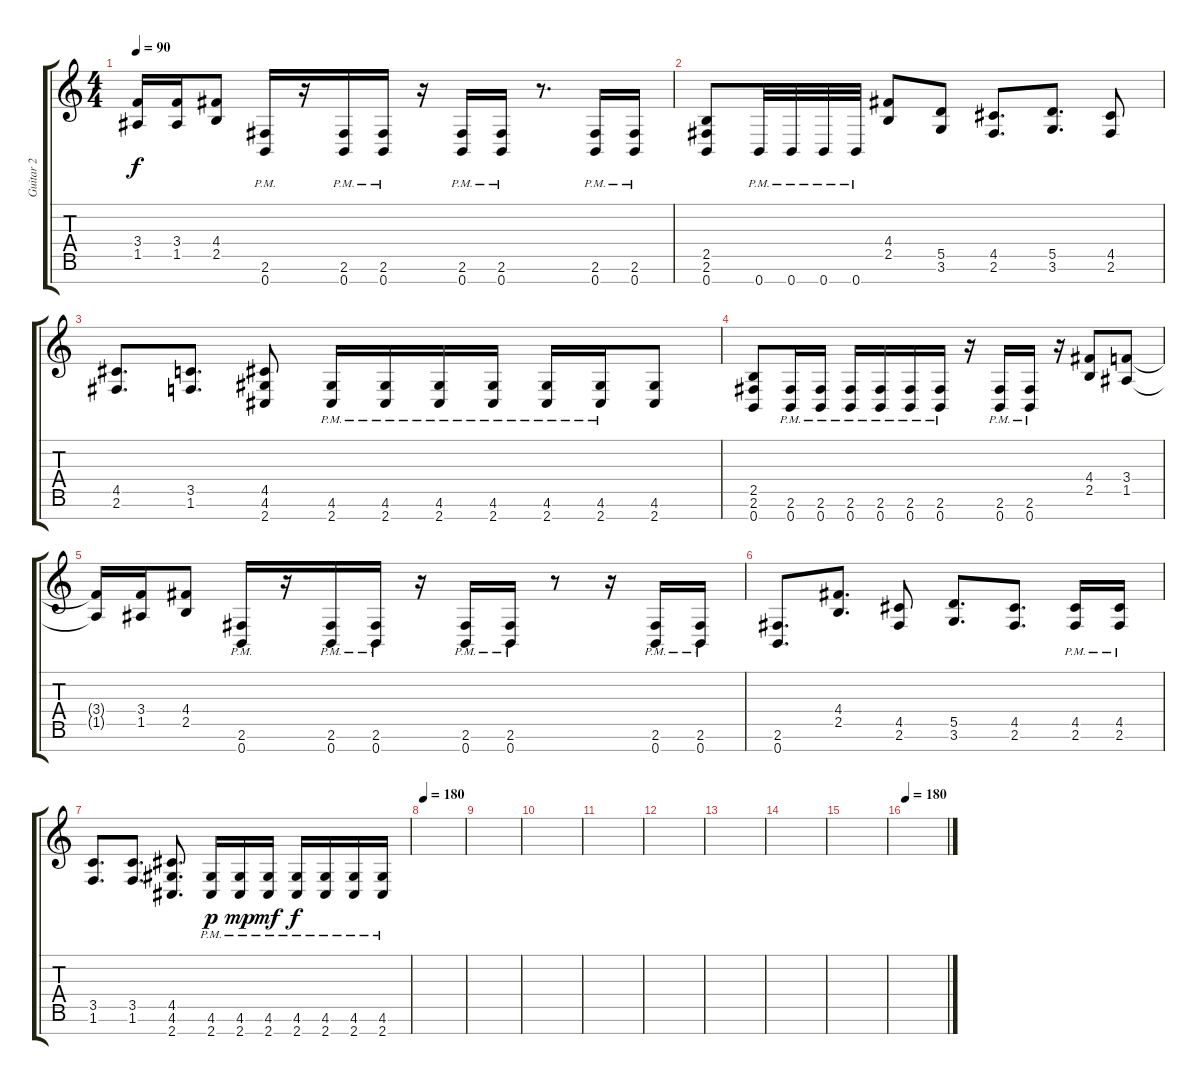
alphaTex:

\track ("Guitar 2" "Guitar 2") {instrument distortionguitar}
\staff {score tabs}
\tuning (E4 B3 G3 D3 A2 E2 B1) {hide}
\ts (4 4)
\tempo 90
\clef g2
\ks c
(3.4{t} 1.5{t}).16{dy f} (3.4 1.5).16 (4.4 2.5).8 (2.6{pm} 0.7{pm}).16 r.16 (2.6{pm} 0.7{pm}).16 (2.6{pm} 0.7{pm}).16 r.16 (2.6{pm} 0.7{pm}).16 (2.6{pm} 0.7{pm}).16 r.8{d} (2.6{pm} 0.7{pm}).16 (2.6{pm} 0.7{pm}).16 |
(2.5 2.6 0.7).8 0.7{pm}.32 0.7{pm}.32 0.7{pm}.32 0.7{pm}.32 (4.4 2.5).8 (5.5 3.6).8 (4.5 2.6).8{d} (5.5 3.6).8{d} (4.5 2.6).8 |
(4.5 2.6).8{d} (3.5 1.6).8{d} (4.5 4.6 2.7).8 (4.6{pm} 2.7{pm}).16 (4.6{pm} 2.7{pm}).16 (4.6{pm} 2.7{pm}).16 (4.6{pm} 2.7{pm}).16 (4.6{pm} 2.7{pm}).16 (4.6{pm} 2.7{pm}).16 (4.6 2.7).8 |
(2.5 2.6 0.7).8 (2.6{pm} 0.7{pm}).16 (2.6{pm} 0.7{pm}).16 (2.6{pm} 0.7{pm}).16 (2.6{pm} 0.7{pm}).16 (2.6{pm} 0.7{pm}).16 (2.6{pm} 0.7{pm}).16 r.16 (2.6{pm} 0.7{pm}).16 (2.6{pm} 0.7{pm}).16 r.16 (4.4 2.5).8 (3.4 1.5).8 |
(3.4{t} 1.5{t}).16 (3.4 1.5).16 (4.4 2.5).8 (2.6{pm} 0.7{pm}).16 r.16 (2.6{pm} 0.7{pm}).16 (2.6{pm} 0.7{pm}).16 r.16 (2.6{pm} 0.7{pm}).16 (2.6{pm} 0.7{pm}).16 r.8 r.16 (2.6{pm} 0.7{pm}).16 (2.6{pm} 0.7{pm}).16 |
(2.6 0.7).8{d} (4.4 2.5).8{d} (4.5 2.6).8 (5.5 3.6).8{d} (4.5 2.6).8{d} (4.5{pm} 2.6{pm}).16 (4.5{pm} 2.6{pm}).16 |
(3.5 1.6).8{d} (3.5 1.6).8{d} (4.5 4.6 2.7).8{d} (4.6{pm} 2.7{pm}).16{dy p} (4.6{pm} 2.7{pm}).16{dy mp} (4.6{pm} 2.7{pm}).16{dy mf} (4.6{pm} 2.7{pm}).16{dy f} (4.6{pm} 2.7{pm}).16 (4.6{pm} 2.7{pm}).16 (4.6{pm} 2.7{pm}).16 |
\tempo 180
|
|
|
|
|
|
|
|
\tempo 180
